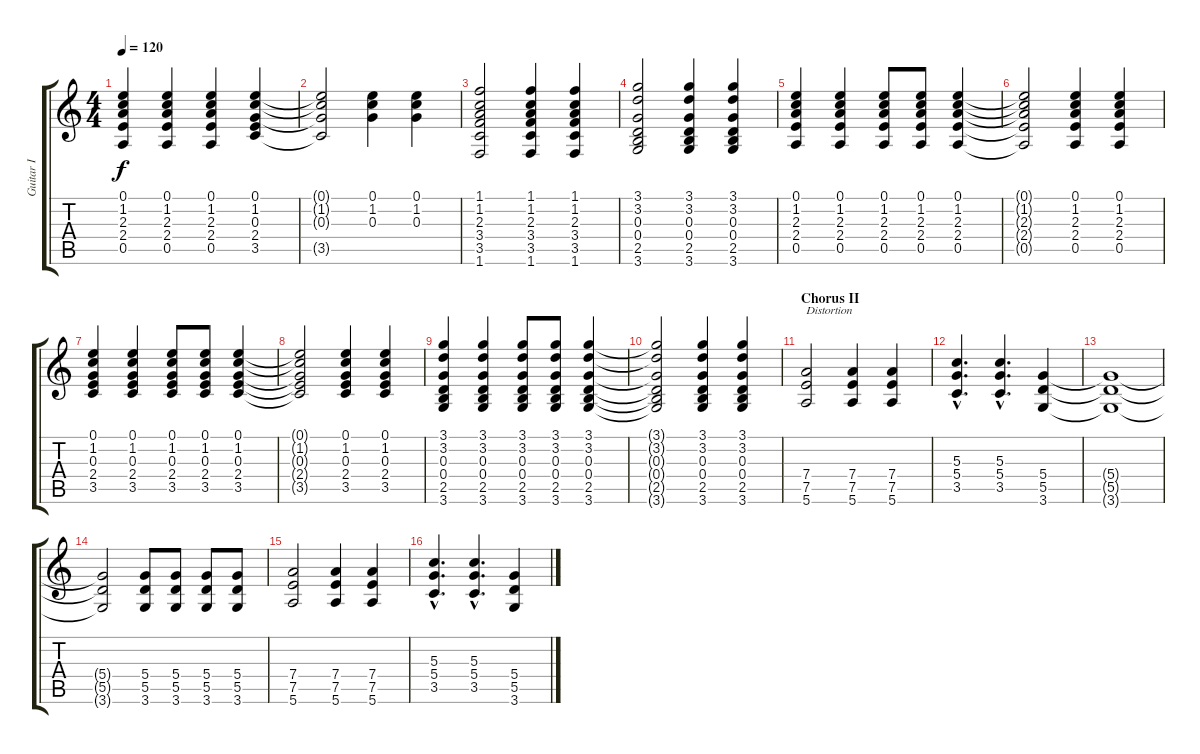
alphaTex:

\track ("Guitar I" "Guitar I") {instrument acousticguitarnylon}
\staff {score tabs}
\tuning (E4 B3 G3 D3 A2 E2) {hide}
\ts (4 4)
\tempo 120
\clef g2
\ks c
(0.1 1.2 2.3 2.4 0.5).4{dy f} (0.1 1.2 2.3 2.4 0.5).4 (0.1 1.2 2.3 2.4 0.5).4 (0.1 1.2 0.3 2.4 3.5).4 |
(0.1{t} 1.2{t} 0.3{t} 3.5{t}).2 (0.1 1.2 0.3).4 (0.1 1.2 0.3).4 |
(1.1 1.2 2.3 3.4 3.5 1.6).2 (1.1 1.2 2.3 3.4 3.5 1.6).4 (1.1 1.2 2.3 3.4 3.5 1.6).4 |
(3.1 3.2 0.3 0.4 2.5 3.6).2 (3.1 3.2 0.3 0.4 2.5 3.6).4 (3.1 3.2 0.3 0.4 2.5 3.6).4 |
(0.1 1.2 2.3 2.4 0.5).4 (0.1 1.2 2.3 2.4 0.5).4 (0.1 1.2 2.3 2.4 0.5).8 (0.1 1.2 2.3 2.4 0.5).8 (0.1 1.2 2.3 2.4 0.5).4 |
(0.1{t} 1.2{t} 2.3{t} 2.4{t} 0.5{t}).2 (0.1 1.2 2.3 2.4 0.5).4 (0.1 1.2 2.3 2.4 0.5).4 |
(0.1 1.2 0.3 2.4 3.5).4 (0.1 1.2 0.3 2.4 3.5).4 (0.1 1.2 0.3 2.4 3.5).8 (0.1 1.2 0.3 2.4 3.5).8 (0.1 1.2 0.3 2.4 3.5).4 |
(0.1{t} 1.2{t} 0.3{t} 2.4{t} 3.5{t}).2 (0.1 1.2 0.3 2.4 3.5).4 (0.1 1.2 0.3 2.4 3.5).4 |
(3.1 3.2 0.3 0.4 2.5 3.6).4 (3.1 3.2 0.3 0.4 2.5 3.6).4 (3.1 3.2 0.3 0.4 2.5 3.6).8 (3.1 3.2 0.3 0.4 2.5 3.6).8 (3.1 3.2 0.3 0.4 2.5 3.6).4 |
(3.1{t} 3.2{t} 0.3{t} 0.4{t} 2.5{t} 3.6{t}).2 (3.1 3.2 0.3 0.4 2.5 3.6).4 (3.1 3.2 0.3 0.4 2.5 3.6).4 |
\section ("" "Chorus II")
(7.4 7.5 5.6).2{txt "Distortion" volume 13 instrument distortionguitar} (7.4 7.5 5.6).4 (7.4 7.5 5.6).4 |
(5.3{hac} 5.4{hac} 3.5{hac}).4{d} (5.3{hac} 5.4{hac} 3.5{hac}).4{d} (5.4 5.5 3.6).4 |
(5.4{t} 5.5{t} 3.6{t}).1 |
(5.4{t} 5.5{t} 3.6{t}).2 (5.4 5.5 3.6).8 (5.4 5.5 3.6).8 (5.4 5.5 3.6).8 (5.4 5.5 3.6).8 |
(7.4 7.5 5.6).2 (7.4 7.5 5.6).4 (7.4 7.5 5.6).4 |
(5.3{hac} 5.4{hac} 3.5{hac}).4{d} (5.3{hac} 5.4{hac} 3.5{hac}).4{d} (5.4 5.5 3.6).4
